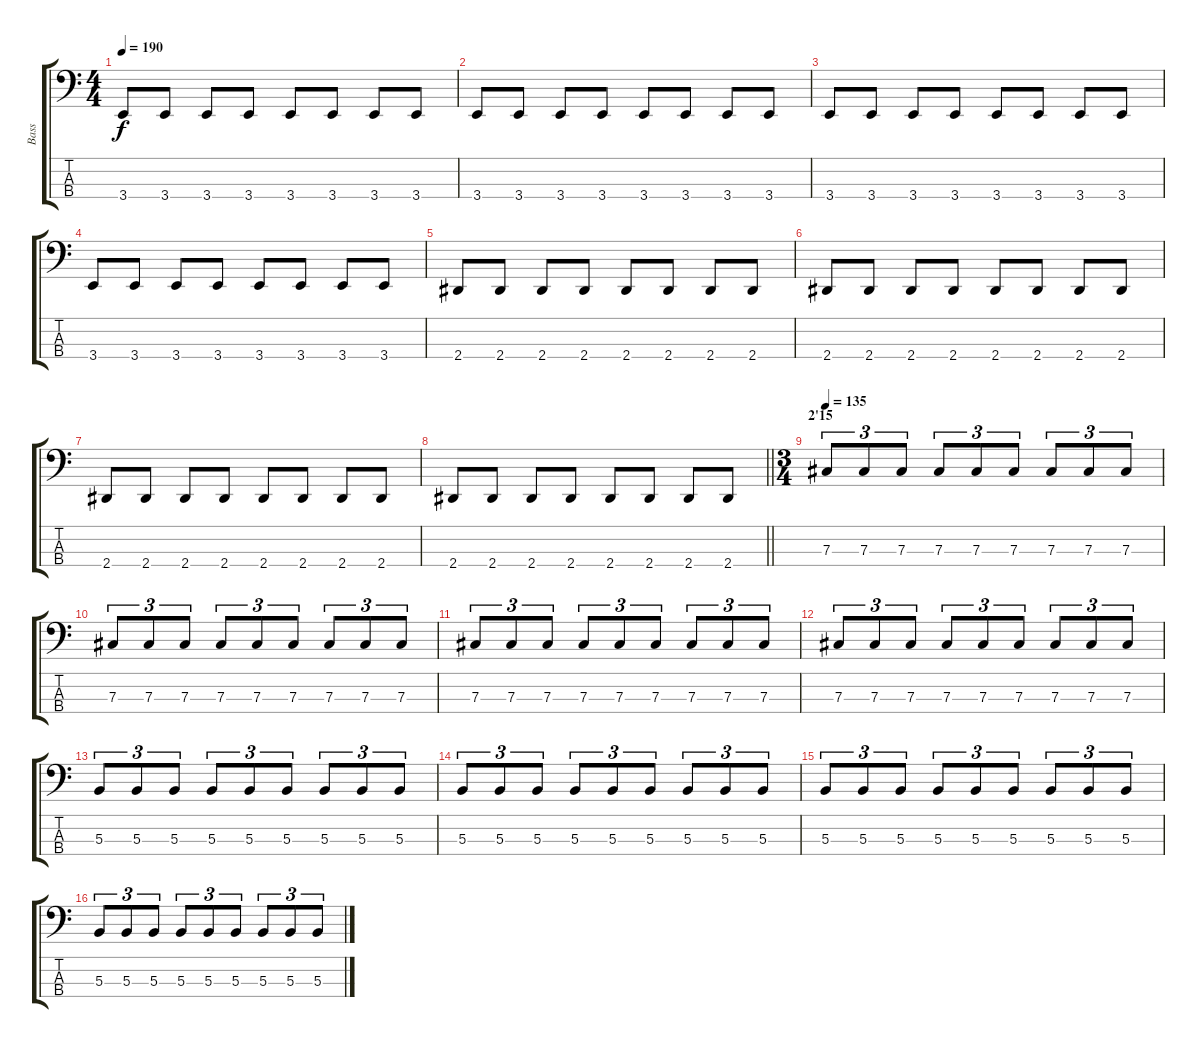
\track ("Bass" "Bass") {instrument electricbasspick}
\staff {score tabs}
\tuning (E2 B1 Gb1 Db1) {hide}
\ts (4 4)
\tempo 190
\clef f4
\ks c
3.4.8{dy f} 3.4.8 3.4.8 3.4.8 3.4.8 3.4.8 3.4.8 3.4.8 |
3.4.8 3.4.8 3.4.8 3.4.8 3.4.8 3.4.8 3.4.8 3.4.8 |
3.4.8 3.4.8 3.4.8 3.4.8 3.4.8 3.4.8 3.4.8 3.4.8 |
3.4.8 3.4.8 3.4.8 3.4.8 3.4.8 3.4.8 3.4.8 3.4.8 |
2.4.8 2.4.8 2.4.8 2.4.8 2.4.8 2.4.8 2.4.8 2.4.8 |
2.4.8 2.4.8 2.4.8 2.4.8 2.4.8 2.4.8 2.4.8 2.4.8 |
2.4.8 2.4.8 2.4.8 2.4.8 2.4.8 2.4.8 2.4.8 2.4.8 |
\barLineRight lightlight
2.4.8 2.4.8 2.4.8 2.4.8 2.4.8 2.4.8 2.4.8 2.4.8 |
\ts (3 4)
\section ("" "2'15")
\tempo 135
7.3.8{tu (3 2)} 7.3.8{tu (3 2)} 7.3.8{tu (3 2)} 7.3.8{tu (3 2)} 7.3.8{tu (3 2)} 7.3.8{tu (3 2)} 7.3.8{tu (3 2)} 7.3.8{tu (3 2)} 7.3.8{tu (3 2)} |
7.3.8{tu (3 2)} 7.3.8{tu (3 2)} 7.3.8{tu (3 2)} 7.3.8{tu (3 2)} 7.3.8{tu (3 2)} 7.3.8{tu (3 2)} 7.3.8{tu (3 2)} 7.3.8{tu (3 2)} 7.3.8{tu (3 2)} |
7.3.8{tu (3 2)} 7.3.8{tu (3 2)} 7.3.8{tu (3 2)} 7.3.8{tu (3 2)} 7.3.8{tu (3 2)} 7.3.8{tu (3 2)} 7.3.8{tu (3 2)} 7.3.8{tu (3 2)} 7.3.8{tu (3 2)} |
7.3.8{tu (3 2)} 7.3.8{tu (3 2)} 7.3.8{tu (3 2)} 7.3.8{tu (3 2)} 7.3.8{tu (3 2)} 7.3.8{tu (3 2)} 7.3.8{tu (3 2)} 7.3.8{tu (3 2)} 7.3.8{tu (3 2)} |
5.3.8{tu (3 2)} 5.3.8{tu (3 2)} 5.3.8{tu (3 2)} 5.3.8{tu (3 2)} 5.3.8{tu (3 2)} 5.3.8{tu (3 2)} 5.3.8{tu (3 2)} 5.3.8{tu (3 2)} 5.3.8{tu (3 2)} |
5.3.8{tu (3 2)} 5.3.8{tu (3 2)} 5.3.8{tu (3 2)} 5.3.8{tu (3 2)} 5.3.8{tu (3 2)} 5.3.8{tu (3 2)} 5.3.8{tu (3 2)} 5.3.8{tu (3 2)} 5.3.8{tu (3 2)} |
5.3.8{tu (3 2)} 5.3.8{tu (3 2)} 5.3.8{tu (3 2)} 5.3.8{tu (3 2)} 5.3.8{tu (3 2)} 5.3.8{tu (3 2)} 5.3.8{tu (3 2)} 5.3.8{tu (3 2)} 5.3.8{tu (3 2)} |
5.3.8{tu (3 2)} 5.3.8{tu (3 2)} 5.3.8{tu (3 2)} 5.3.8{tu (3 2)} 5.3.8{tu (3 2)} 5.3.8{tu (3 2)} 5.3.8{tu (3 2)} 5.3.8{tu (3 2)} 5.3.8{tu (3 2)}
